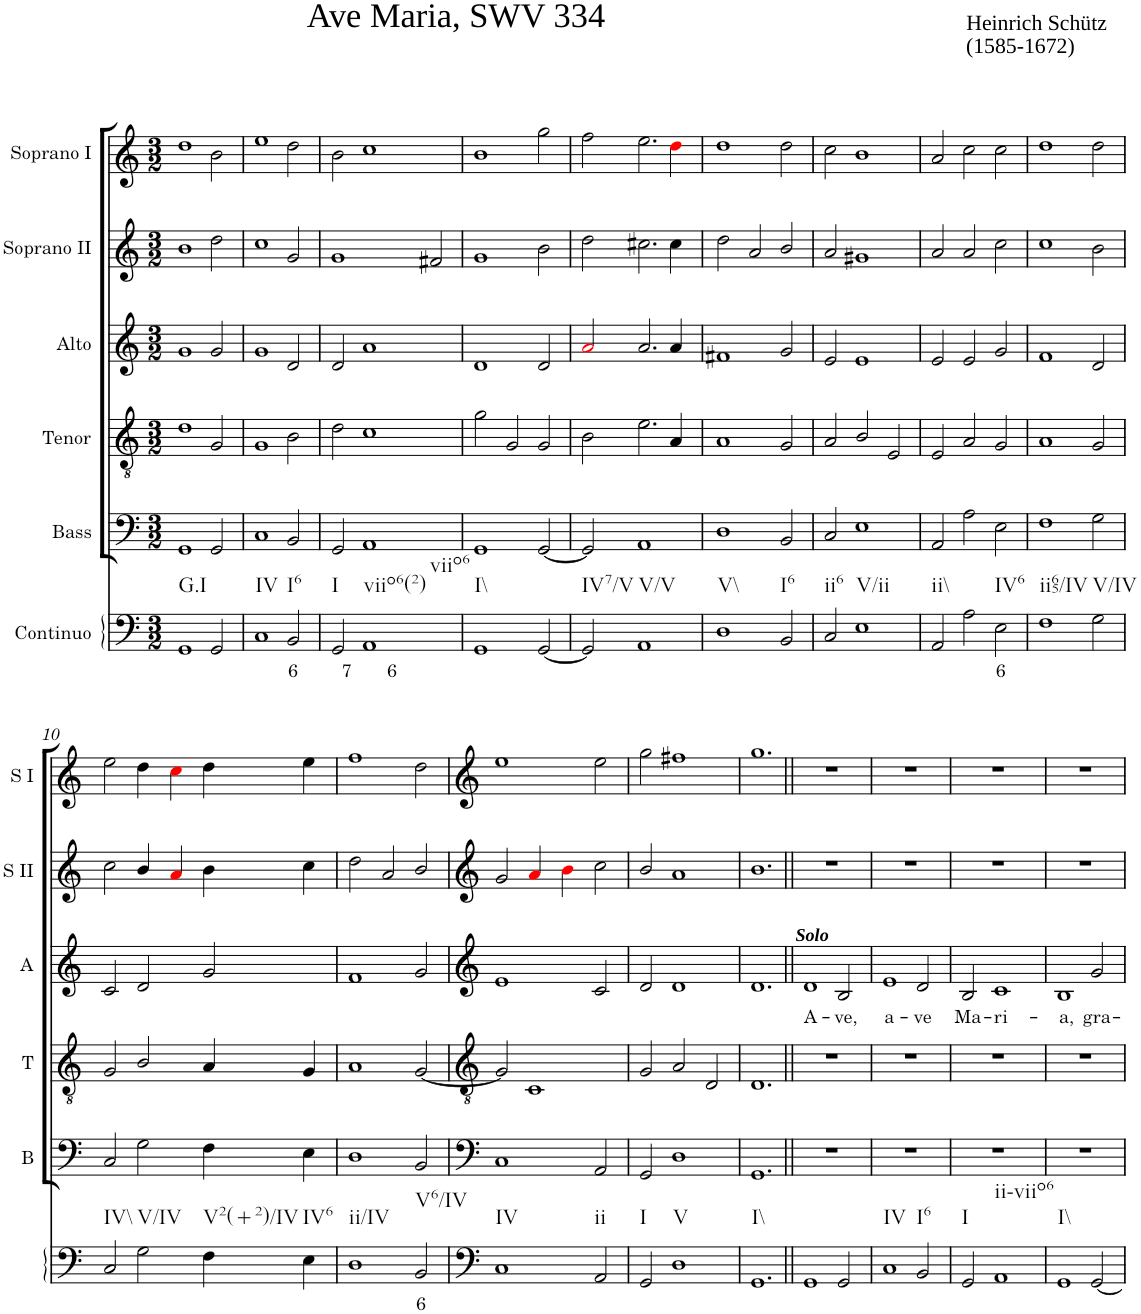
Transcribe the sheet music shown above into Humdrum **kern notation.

**kern	**text	**kern	**kern	**kern	**text	**kern	**kern
*part6	*part6	*part5	*part4	*part3	*part3	*part2	*part1
*staff6	*staff6	*staff5	*staff4	*staff3	*staff3	*staff2	*staff1
*I"Continuo	*	*I"Bass	*I"Tenor	*I"Alto	*	*I"Soprano II	*I"Soprano I
*	*	*I'B	*I'T	*I'A	*	*I'S II	*I'S I
*clefF4	*	*clefF4	*clefGv2	*clefG2	*	*clefG2	*clefG2
*k[]	*	*k[]	*k[]	*k[]	*	*k[]	*k[]
*M3/2	*	*M3/2	*M3/2	*M3/2	*	*M3/2	*M3/2
=1	=1	=1	=1	=1	=1	=1	=1
!	!	!	!	!	!	!	!LO:TX:a:t=Ave Maria, SWV 334
!	!	!	!	!	!	!	!LO:TX:a:t=Heinrich Schütz
!	!	!	!	!	!	!	!LO:TX:a:t=(1585-1672)
!LO:TX:b:t=G.I	!	!	!	!	!	!	!
1GG	.	1GG	1d	1g	.	1b	1dd
2GG/	.	2GG/	2G/	2g/	.	2dd\	2b\
=2	=2	=2	=2	=2	=2	=2	=2
!LO:TX:b:t=IV	!	!	!	!	!	!	!
1C	.	1C	1G	1g	.	1cc	1ee
!LO:TX:b:t=I6	!	!	!	!	!	!	!
!	!LO:LY:b	!	!	!	!	!	!
2BB/	6	2BB/	2B\	2d/	.	2g/	2dd\
=3	=3	=3	=3	=3	=3	=3	=3
!LO:TX:b:t=I	!	!	!	!	!	!	!
2GG/	.	2GG/	2d\	2d/	.	1g	2b\
!LO:TX:b:t=viio6(2)	!	!	!	!	!	!	!
!LO:TX:b:t=viio6	!	!	!	!	!	!	!
!	!LO:LY:b	!	!	!	!	!	!
1AA	7 6	1AA	1c	1a	.	.	1cc
.	.	.	.	.	.	2f#X/	.
=4	=4	=4	=4	=4	=4	=4	=4
!LO:TX:b:t=I\\	!	!	!	!	!	!	!
1GG	.	1GG	2g\	1d	.	1g	1b
.	.	.	2G/	.	.	.	.
[2GG/	.	[2GG/	2G/	2d/	.	2b\	2gg\
=5	=5	=5	=5	=5	=5	=5	=5
!LO:TX:b:t=IV7/V	!	!	!	!	!	!	!
2GG/]	.	2GG/]	2B\	2ai/	.	2dd\	2ff\
!LO:TX:b:t=V/V	!	!	!	!	!	!	!
1AA	.	1AA	2.e\	2.a/	.	2.cc#X\	2.ee\
.	.	.	4A/	4a/	.	4cc#\	4ddi\
=6	=6	=6	=6	=6	=6	=6	=6
!LO:TX:b:t=V\\	!	!	!	!	!	!	!
1D	.	1D	1A	1f#X	.	2dd\	1dd
.	.	.	.	.	.	2a/	.
!LO:TX:b:t=I6	!	!	!	!	!	!	!
2BB/	.	2BB/	2G/	2g/	.	2b/	2dd\
=7	=7	=7	=7	=7	=7	=7	=7
!LO:TX:b:t=ii6	!	!	!	!	!	!	!
2C/	.	2C/	2A/	2e/	.	2a/	2cc\
!LO:TX:b:t=V/ii	!	!	!	!	!	!	!
1E	.	1E	2B/	1e	.	1g#X	1b
.	.	.	2E/	.	.	.	.
=8	=8	=8	=8	=8	=8	=8	=8
!LO:TX:b:t=ii\\	!	!	!	!	!	!	!
2AA/	.	2AA/	2E/	2e/	.	2a/	2a/
2A\	.	2A\	2A/	2e/	.	2a/	2cc\
!LO:TX:b:t=IV6	!	!	!	!	!	!	!
!	!LO:LY:b	!	!	!	!	!	!
2E\	6	2E\	2G/	2g/	.	2cc\	2cc\
=9	=9	=9	=9	=9	=9	=9	=9
!LO:TX:b:t=ii65/IV	!	!	!	!	!	!	!
1F	.	1F	1A	1f	.	1cc	1dd
!LO:TX:b:t=V/IV	!	!	!	!	!	!	!
2G\	.	2G\	2G/	2d/	.	2b\	2dd\
!!LO:LB:g=z
=10	=10	=10	=10	=10	=10	=10	=10
!LO:TX:b:t=IV\\	!	!	!	!	!	!	!
2C/	.	2C/	2G/	2c/	.	2cc\	2ee\
!LO:TX:b:t=V/IV	!	!	!	!	!	!	!
2G\	.	2G\	2B/	2d/	.	4b/	4dd\
.	.	.	.	.	.	4ai/	4cci\
!LO:TX:b:t=V2(+2)/IV	!	!	!	!	!	!	!
4F\	.	4F\	4A/	2g/	.	4b\	4dd\
!LO:TX:b:t=IV6	!	!	!	!	!	!	!
4E\	.	4E\	4G/	.	.	4cc\	4ee\
=11	=11	=11	=11	=11	=11	=11	=11
!LO:TX:b:t=ii/IV	!	!	!	!	!	!	!
1D	.	1D	1A	1f	.	2dd\	1ff
.	.	.	.	.	.	2a/	.
!LO:TX:b:t=V6/IV	!	!	!	!	!	!	!
!	!LO:LY:b	!	!	!	!	!	!
2BB/	6	2BB/	[2G/	2g/	.	2b/	2dd\
=12	=12	=12	=12	=12	=12	=12	=12
!LO:TX:b:t=IV	!	!	!	!	!	!	!
1C	.	1C	2G/]	1e	.	2g/	1ee
.	.	.	1C	.	.	4ai/	.
.	.	.	.	.	.	4bi\	.
!LO:TX:b:t=ii	!	!	!	!	!	!	!
2AA/	.	2AA/	.	2c/	.	2cc\	2ee\
=13	=13	=13	=13	=13	=13	=13	=13
!LO:TX:b:t=I	!	!	!	!	!	!	!
2GG/	.	2GG/	2G/	2d/	.	2b/	2gg\
!LO:TX:b:t=V	!	!	!	!	!	!	!
1D	.	1D	2A/	1d	.	1a	1ff#X
.	.	.	2D/	.	.	.	.
=14	=14	=14	=14	=14	=14	=14	=14
!LO:TX:b:t=I\\	!	!	!	!	!	!	!
1.GG	.	1.GG	1.D	1.d	.	1.b	1.gg
=15||	=15||	=15||	=15||	=15||	=15||	=15||	=15||
!	!	!	!	!LO:TX:a:Bi:t=Solo	!	!	!
!	!	!	!	!	!LO:LY:b	!	!
1GG	.	1.r	1.r	1d	A-	1.r	1.r
!	!	!	!	!	!LO:LY:b	!	!
2GG/	.	.	.	2B/	ve,	.	.
=16	=16	=16	=16	=16	=16	=16	=16
!LO:TX:b:t=IV	!	!	!	!	!	!	!
!	!	!	!	!	!LO:LY:b	!	!
1C	.	1.r	1.r	1e	a-	1.r	1.r
!LO:TX:b:t=I6	!	!	!	!	!	!	!
!	!	!	!	!	!LO:LY:b	!	!
2BB/	.	.	.	2d/	ve	.	.
=17	=17	=17	=17	=17	=17	=17	=17
!LO:TX:b:t=I	!	!	!	!	!	!	!
!	!	!	!	!	!LO:LY:b	!	!
2GG/	.	1.r	1.r	2B/	Ma-	1.r	1.r
!LO:TX:b:t=ii-viio6	!	!	!	!	!	!	!
!	!	!	!	!	!LO:LY:b	!	!
1AA	.	.	.	1c	ri-	.	.
=18	=18	=18	=18	=18	=18	=18	=18
!LO:TX:b:t=I\\	!	!	!	!	!	!	!
!	!	!	!	!	!LO:LY:b	!	!
1GG	.	1.r	1.r	1B	a,	1.r	1.r
!	!	!	!	!	!LO:LY:b	!	!
[2GG/	.	.	.	2g/	gra-	.	.
=	=	=	=	=	=	=	=
*-	*-	*-	*-	*-	*-	*-	*-
